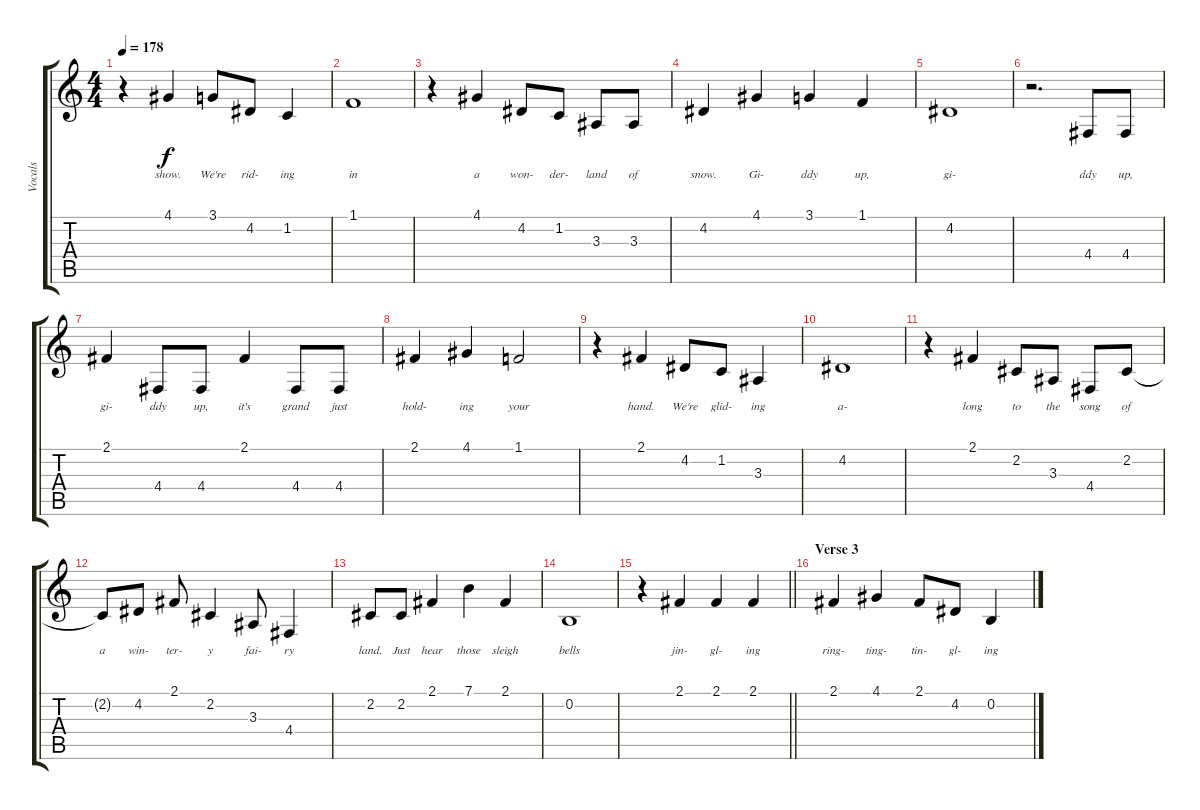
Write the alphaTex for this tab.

\track ("Vocals" "Vocals") {instrument tenorsax}
\staff {score tabs}
\tuning (E4 B3 G3 D3 A2 E2) {hide}
\ts (4 4)
\tempo 178
\clef g2
\ks c
r.4{dy f} 4.1.4{lyrics (0 "show.") lyrics (1 "") lyrics (2 "") lyrics (3 "") lyrics (4 "")} 3.1.8{lyrics (0 "We're") lyrics (1 "") lyrics (2 "") lyrics (3 "") lyrics (4 "")} 4.2.8{lyrics (0 "rid-") lyrics (1 "") lyrics (2 "") lyrics (3 "") lyrics (4 "")} 1.2.4{lyrics (0 "ing") lyrics (1 "") lyrics (2 "") lyrics (3 "") lyrics (4 "")} |
1.1.1{lyrics (0 "in") lyrics (1 "") lyrics (2 "") lyrics (3 "") lyrics (4 "")} |
r.4 4.1.4{lyrics (0 "a") lyrics (1 "") lyrics (2 "") lyrics (3 "") lyrics (4 "")} 4.2.8{lyrics (0 "won-") lyrics (1 "") lyrics (2 "") lyrics (3 "") lyrics (4 "")} 1.2.8{lyrics (0 "der-") lyrics (1 "") lyrics (2 "") lyrics (3 "") lyrics (4 "")} 3.3.8{lyrics (0 "land") lyrics (1 "") lyrics (2 "") lyrics (3 "") lyrics (4 "")} 3.3.8{lyrics (0 "of") lyrics (1 "") lyrics (2 "") lyrics (3 "") lyrics (4 "")} |
4.2.4{lyrics (0 "snow.") lyrics (1 "") lyrics (2 "") lyrics (3 "") lyrics (4 "")} 4.1.4{lyrics (0 "Gi-") lyrics (1 "") lyrics (2 "") lyrics (3 "") lyrics (4 "")} 3.1.4{lyrics (0 "ddy") lyrics (1 "") lyrics (2 "") lyrics (3 "") lyrics (4 "")} 1.1.4{lyrics (0 "up,") lyrics (1 "") lyrics (2 "") lyrics (3 "") lyrics (4 "")} |
4.2.1{lyrics (0 "gi-") lyrics (1 "") lyrics (2 "") lyrics (3 "") lyrics (4 "")} |
r.2{d} 4.4.8{lyrics (0 "ddy") lyrics (1 "") lyrics (2 "") lyrics (3 "") lyrics (4 "")} 4.4.8{lyrics (0 "up,") lyrics (1 "") lyrics (2 "") lyrics (3 "") lyrics (4 "")} |
2.1.4{lyrics (0 "gi-") lyrics (1 "") lyrics (2 "") lyrics (3 "") lyrics (4 "")} 4.4.8{lyrics (0 "ddy") lyrics (1 "") lyrics (2 "") lyrics (3 "") lyrics (4 "")} 4.4.8{lyrics (0 "up,") lyrics (1 "") lyrics (2 "") lyrics (3 "") lyrics (4 "")} 2.1.4{lyrics (0 "it's") lyrics (1 "") lyrics (2 "") lyrics (3 "") lyrics (4 "")} 4.4.8{lyrics (0 "grand") lyrics (1 "") lyrics (2 "") lyrics (3 "") lyrics (4 "")} 4.4.8{lyrics (0 "just") lyrics (1 "") lyrics (2 "") lyrics (3 "") lyrics (4 "")} |
2.1.4{lyrics (0 "hold-") lyrics (1 "") lyrics (2 "") lyrics (3 "") lyrics (4 "")} 4.1.4{lyrics (0 "ing") lyrics (1 "") lyrics (2 "") lyrics (3 "") lyrics (4 "")} 1.1.2{lyrics (0 "your") lyrics (1 "") lyrics (2 "") lyrics (3 "") lyrics (4 "")} |
r.4 2.1.4{lyrics (0 "hand.") lyrics (1 "") lyrics (2 "") lyrics (3 "") lyrics (4 "")} 4.2.8{lyrics (0 "We're") lyrics (1 "") lyrics (2 "") lyrics (3 "") lyrics (4 "")} 1.2.8{lyrics (0 "glid-") lyrics (1 "") lyrics (2 "") lyrics (3 "") lyrics (4 "")} 3.3.4{lyrics (0 "ing") lyrics (1 "") lyrics (2 "") lyrics (3 "") lyrics (4 "")} |
4.2.1{lyrics (0 "a-") lyrics (1 "") lyrics (2 "") lyrics (3 "") lyrics (4 "")} |
r.4 2.1.4{lyrics (0 "long") lyrics (1 "") lyrics (2 "") lyrics (3 "") lyrics (4 "")} 2.2.8{lyrics (0 "to") lyrics (1 "") lyrics (2 "") lyrics (3 "") lyrics (4 "")} 3.3.8{lyrics (0 "the") lyrics (1 "") lyrics (2 "") lyrics (3 "") lyrics (4 "")} 4.4.8{lyrics (0 "song") lyrics (1 "") lyrics (2 "") lyrics (3 "") lyrics (4 "")} 2.2.8{lyrics (0 "of") lyrics (1 "") lyrics (2 "") lyrics (3 "") lyrics (4 "")} |
2.2{t}.8{lyrics (0 "a") lyrics (1 "") lyrics (2 "") lyrics (3 "") lyrics (4 "")} 4.2.8{lyrics (0 "win-") lyrics (1 "") lyrics (2 "") lyrics (3 "") lyrics (4 "")} 2.1.8{lyrics (0 "ter-") lyrics (1 "") lyrics (2 "") lyrics (3 "") lyrics (4 "")} 2.2.4{lyrics (0 "y") lyrics (1 "") lyrics (2 "") lyrics (3 "") lyrics (4 "")} 3.3.8{lyrics (0 "fai-") lyrics (1 "") lyrics (2 "") lyrics (3 "") lyrics (4 "")} 4.4.4{lyrics (0 "ry") lyrics (1 "") lyrics (2 "") lyrics (3 "") lyrics (4 "")} |
2.2.8{lyrics (0 "land.") lyrics (1 "") lyrics (2 "") lyrics (3 "") lyrics (4 "")} 2.2.8{lyrics (0 "Just") lyrics (1 "") lyrics (2 "") lyrics (3 "") lyrics (4 "")} 2.1.4{lyrics (0 "hear") lyrics (1 "") lyrics (2 "") lyrics (3 "") lyrics (4 "")} 7.1.4{lyrics (0 "those") lyrics (1 "") lyrics (2 "") lyrics (3 "") lyrics (4 "")} 2.1.4{lyrics (0 "sleigh") lyrics (1 "") lyrics (2 "") lyrics (3 "") lyrics (4 "")} |
0.2.1{lyrics (0 "bells") lyrics (1 "") lyrics (2 "") lyrics (3 "") lyrics (4 "")} |
\barLineRight lightlight
r.4 2.1.4{lyrics (0 "jin-") lyrics (1 "") lyrics (2 "") lyrics (3 "") lyrics (4 "")} 2.1.4{lyrics (0 "gl-") lyrics (1 "") lyrics (2 "") lyrics (3 "") lyrics (4 "")} 2.1.4{lyrics (0 "ing") lyrics (1 "") lyrics (2 "") lyrics (3 "") lyrics (4 "")} |
\section ("" "Verse 3")
2.1.4{lyrics (0 "ring-") lyrics (1 "") lyrics (2 "") lyrics (3 "") lyrics (4 "")} 4.1.4{lyrics (0 "ting-") lyrics (1 "") lyrics (2 "") lyrics (3 "") lyrics (4 "")} 2.1.8{lyrics (0 "tin-") lyrics (1 "") lyrics (2 "") lyrics (3 "") lyrics (4 "")} 4.2.8{lyrics (0 "gl-") lyrics (1 "") lyrics (2 "") lyrics (3 "") lyrics (4 "")} 0.2.4{lyrics (0 "ing") lyrics (1 "") lyrics (2 "") lyrics (3 "") lyrics (4 "")}
